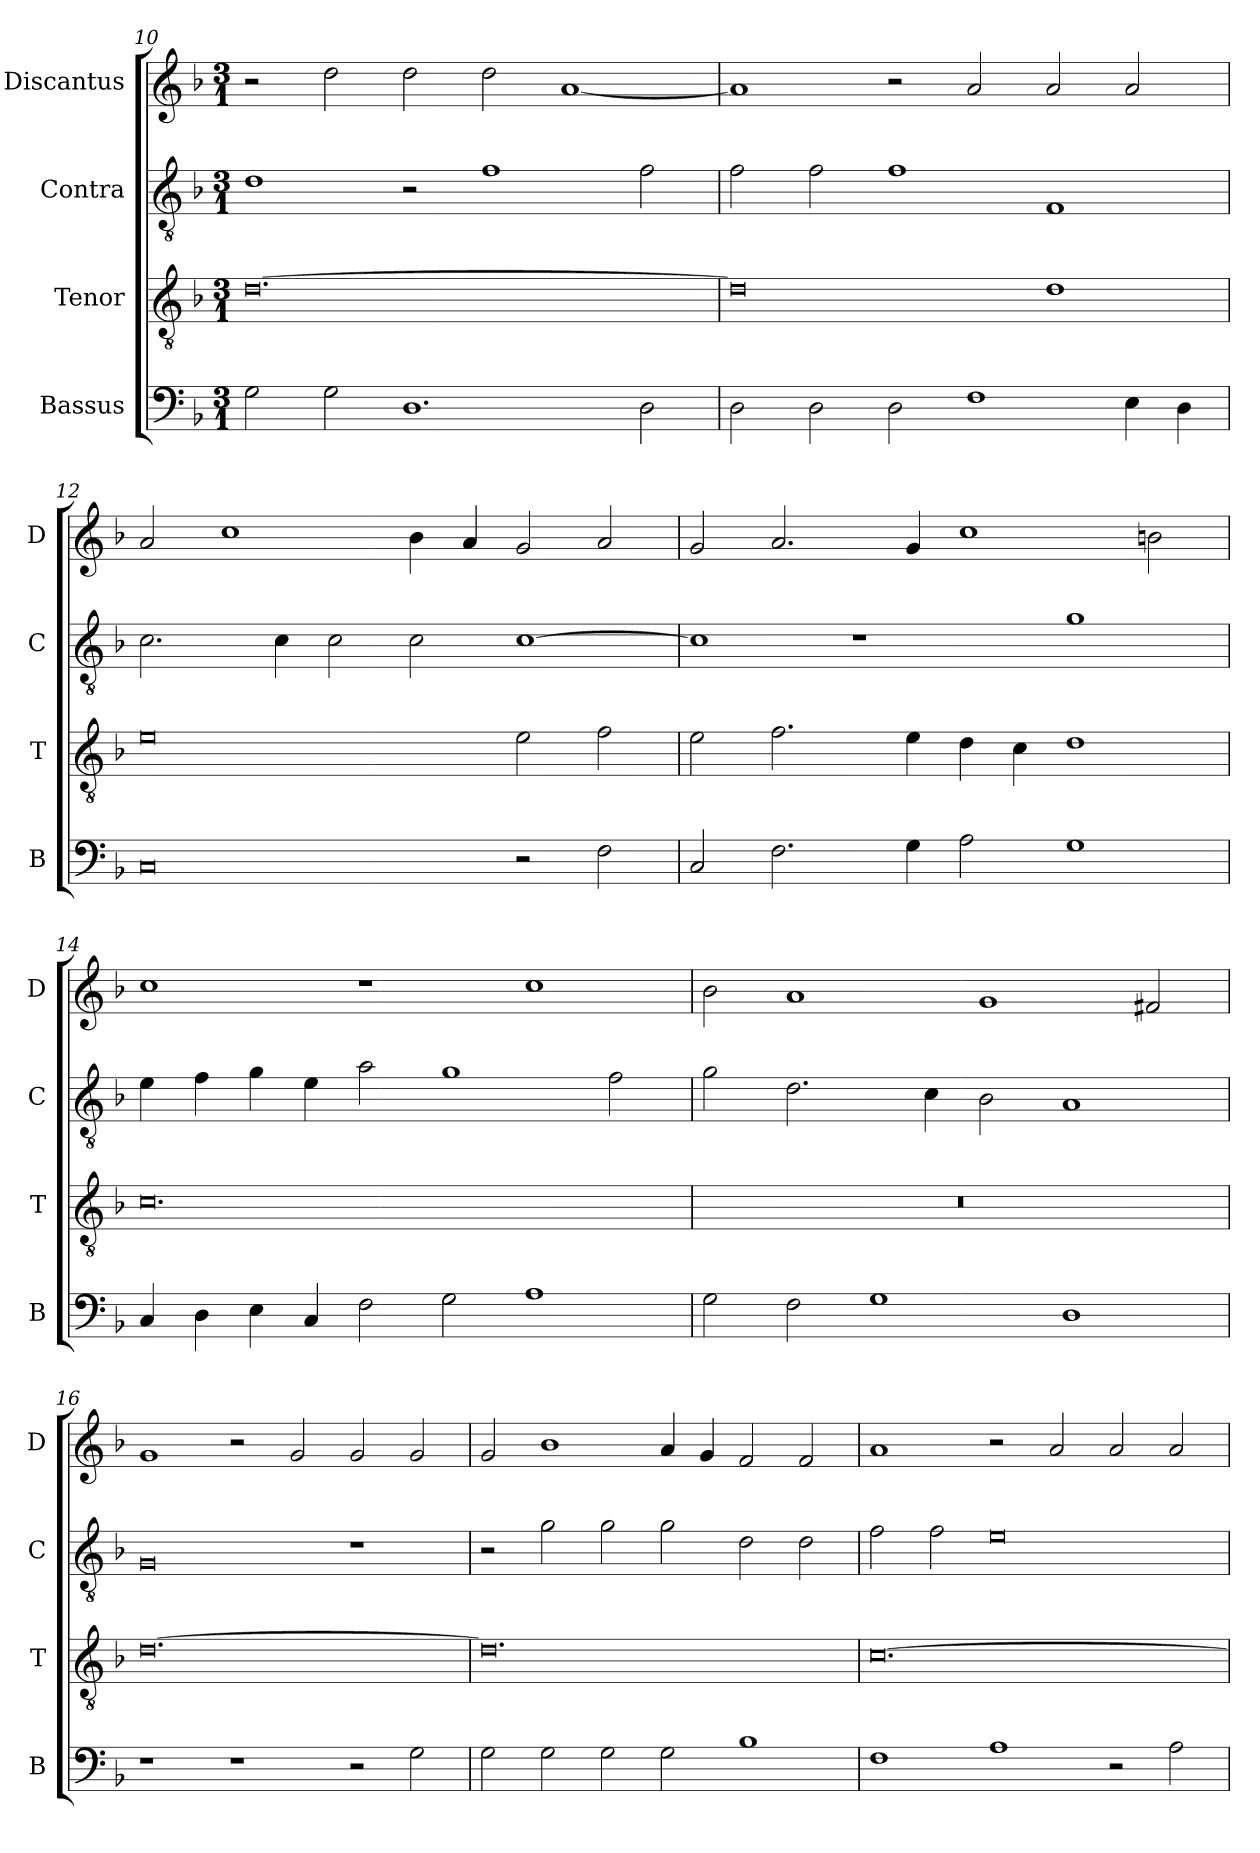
**kern	**kern	**kern	**kern
*part4	*part3	*part2	*part1
*staff4	*staff3	*staff2	*staff1
*I"Bassus	*I"Tenor	*I"Contra	*I"Discantus
*I'B	*I'T	*I'C	*I'D
*clefF4	*clefGv2	*clefGv2	*clefG2
*k[b-]	*k[b-]	*k[b-]	*k[b-]
*M3/1	*M3/1	*M3/1	*M3/1
=10	=10	=10	=10
2G\	[0.d	1d	2r
2G\	.	.	2dd\
1.D	.	2r	2dd\
.	.	1f	2dd\
.	.	.	[1a
2D\	.	2f\	.
=11	=11	=11	=11
2D\	0d]	2f\	1a]
2D\	.	2f\	.
2D\	.	1f	2r
1F	.	.	2a/
.	1d	1F	2a/
4E\	.	.	2a/
4D\	.	.	.
=12	=12	=12	=12
0C	0e	2.c\	2a/
.	.	.	1cc
.	.	4c\	.
.	.	2c\	.
.	.	2c\	4b-\
.	.	.	4a/
2r	2e\	[1c	2g/
2F\	2f\	.	2a/
=13	=13	=13	=13
2C/	2e\	1c]	2g/
2.F\	2.f\	.	2.a/
.	.	1r	.
4G\	4e\	.	4g/
2A\	4d\	.	1cc
.	4c\	.	.
1G	1d	1g	.
.	.	.	2bn\
=14	=14	=14	=14
4C/	0.c	4e\	1cc
4D\	.	4f\	.
4E\	.	4g\	.
4C/	.	4e\	.
2F\	.	2a\	1r
2G\	.	1g	.
1A	.	.	1cc
.	.	2f\	.
=15	=15	=15	=15
2G\	0.r	2g\	2b-\
2F\	.	2.d\	1a
1G	.	.	.
.	.	4c\	.
.	.	2B-\	1g
1D	.	1A	.
.	.	.	2f#X/
=16	=16	=16	=16
1r	[0.d	0G	1g
1r	.	.	2r
.	.	.	2g/
2r	.	1r	2g/
2G\	.	.	2g/
=17	=17	=17	=17
2G\	0.d]	2r	2g/
2G\	.	2g\	1b-
2G\	.	2g\	.
2G\	.	2g\	4a/
.	.	.	4g/
1B-	.	2d\	2f/
.	.	2d\	2f/
=18	=18	=18	=18
1F	[0.c	2f\	1a
.	.	2f\	.
1A	.	0e	2r
.	.	.	2a/
2r	.	.	2a/
2A\	.	.	2a/
=	=	=	=
*-	*-	*-	*-
